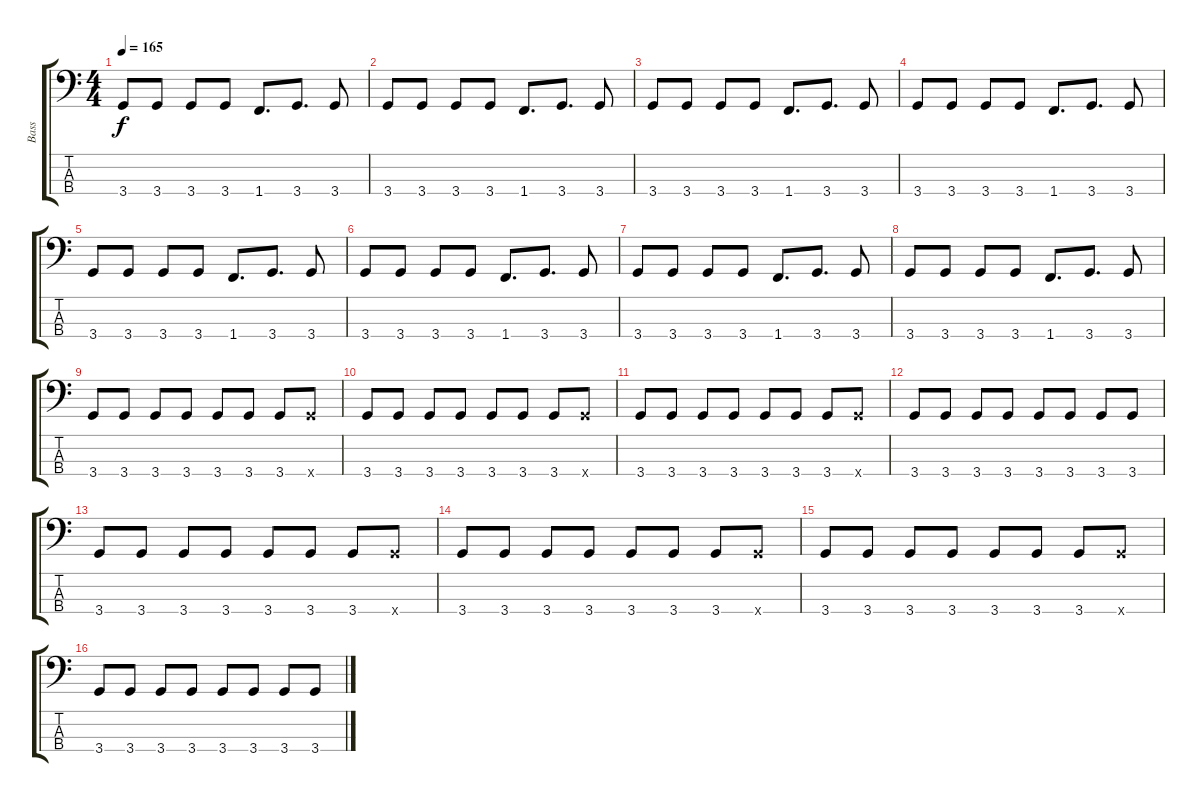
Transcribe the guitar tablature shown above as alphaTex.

\track ("Bass" "Bass") {instrument electricbassfinger}
\staff {score tabs}
\tuning (G2 D2 A1 E1) {hide}
\ts (4 4)
\tempo 165
\clef f4
\ks c
3.4.8{dy f} 3.4.8 3.4.8 3.4.8 1.4.8{d} 3.4.8{d} 3.4.8 |
3.4.8 3.4.8 3.4.8 3.4.8 1.4.8{d} 3.4.8{d} 3.4.8 |
3.4.8 3.4.8 3.4.8 3.4.8 1.4.8{d} 3.4.8{d} 3.4.8 |
3.4.8 3.4.8 3.4.8 3.4.8 1.4.8{d} 3.4.8{d} 3.4.8 |
3.4.8 3.4.8 3.4.8 3.4.8 1.4.8{d} 3.4.8{d} 3.4.8 |
3.4.8 3.4.8 3.4.8 3.4.8 1.4.8{d} 3.4.8{d} 3.4.8 |
3.4.8 3.4.8 3.4.8 3.4.8 1.4.8{d} 3.4.8{d} 3.4.8 |
3.4.8 3.4.8 3.4.8 3.4.8 1.4.8{d} 3.4.8{d} 3.4.8 |
3.4.8 3.4.8 3.4.8 3.4.8 3.4.8 3.4.8 3.4.8 3.4{x}.8 |
3.4.8 3.4.8 3.4.8 3.4.8 3.4.8 3.4.8 3.4.8 3.4{x}.8 |
3.4.8 3.4.8 3.4.8 3.4.8 3.4.8 3.4.8 3.4.8 3.4{x}.8 |
3.4.8 3.4.8 3.4.8 3.4.8 3.4.8 3.4.8 3.4.8 3.4.8 |
3.4.8 3.4.8 3.4.8 3.4.8 3.4.8 3.4.8 3.4.8 3.4{x}.8 |
3.4.8 3.4.8 3.4.8 3.4.8 3.4.8 3.4.8 3.4.8 3.4{x}.8 |
3.4.8 3.4.8 3.4.8 3.4.8 3.4.8 3.4.8 3.4.8 3.4{x}.8 |
3.4.8 3.4.8 3.4.8 3.4.8 3.4.8 3.4.8 3.4.8 3.4.8
